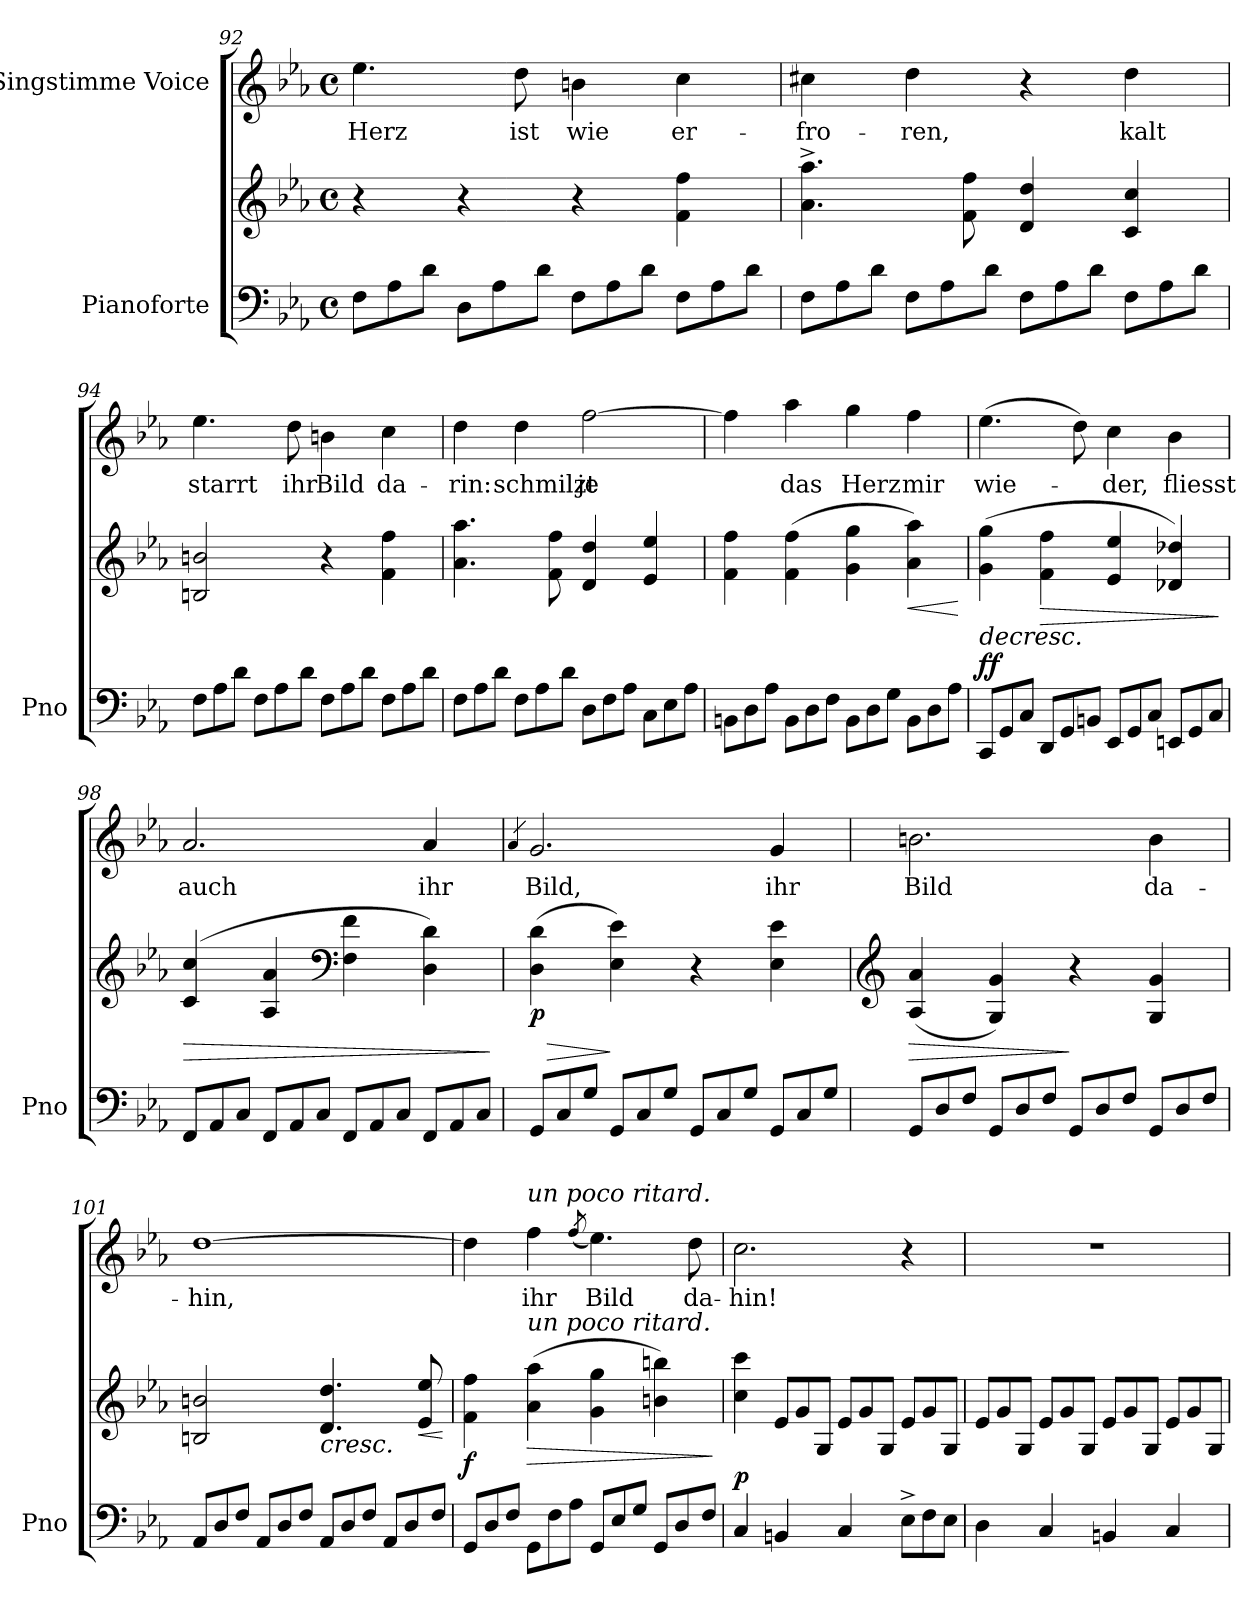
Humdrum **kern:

**kern	**kern	**dynam	**kern	**text
*part2	*part2	*part2	*part1	*part1
*staff3	*staff2	*staff2/3	*staff1	*staff1
*I"Pianoforte	*	*	*I"Singstimme Voice	*
*I'Pno	*	*	*	*
!!LO:PB:g=z
*clefF4	*clefG2	*	*clefG2	*
*k[b-e-a-]	*k[b-e-a-]	*	*k[b-e-a-]	*
*M4/4	*M4/4	*	*M4/4	*
*met(c)	*met(c)	*	*met(c)	*
*Xtuplet	*	*	*	*
=92	=92	=92	=92	=92
!	!	!	!	!LO:LY:b
12F\L	4r	.	4.ee-\	Herz
12A-\	.	.	.	.
12d\J	.	.	.	.
12D\L	4r	.	.	.
12A-\	.	.	.	.
!	!	!	!	!LO:LY:b
.	.	.	8dd\	ist
12d\J	.	.	.	.
!	!	!	!	!LO:LY:b
12F\L	4r	.	4bn\	wie
12A-\	.	.	.	.
12d\J	.	.	.	.
!	!	!	!	!LO:LY:b
12F\L	4f\ 4ff\	.	4cc\	er-
12A-\	.	.	.	.
12d\J	.	.	.	.
=93	=93	=93	=93	=93
!	!	!	!	!LO:LY:b
12F\L	4.a-\^ 4.aa-\^	.	4cc#X\	-fro-
12A-\	.	.	.	.
12d\J	.	.	.	.
!	!	!	!	!LO:LY:b
12F\L	.	.	4dd\	-ren,
12A-\	.	.	.	.
.	8f\ 8ff\	.	.	.
12d\J	.	.	.	.
12F\L	4d/ 4dd/	.	4r	.
12A-\	.	.	.	.
12d\J	.	.	.	.
!	!	!	!	!LO:LY:b
12F\L	4c/ 4cc/	.	4dd\	kalt
12A-\	.	.	.	.
12d\J	.	.	.	.
=94	=94	=94	=94	=94
!	!	!	!	!LO:LY:b
12F\L	2Bn/ 2bn/	.	4.ee-\	starrt
12A-\	.	.	.	.
12d\J	.	.	.	.
12F\L	.	.	.	.
12A-\	.	.	.	.
!	!	!	!	!LO:LY:b
.	.	.	8dd\	ihr
12d\J	.	.	.	.
!	!	!	!	!LO:LY:b
12F\L	4r	.	4bn\	Bild
12A-\	.	.	.	.
12d\J	.	.	.	.
!	!	!	!	!LO:LY:b
12F\L	4f\ 4ff\	.	4cc\	da-
12A-\	.	.	.	.
12d\J	.	.	.	.
!!LO:LB:g=z
=95	=95	=95	=95	=95
!	!	!	!	!LO:LY:b
12F\L	4.a-\ 4.aa-\	.	4dd\	-rin:
12A-\	.	.	.	.
12d\J	.	.	.	.
!	!	!	!	!LO:LY:b
12F\L	.	.	4dd\	schmilzt
12A-\	.	.	.	.
.	8f\ 8ff\	.	.	.
12d\J	.	.	.	.
!	!	!	!	!LO:LY:b
12D\L	4d/ 4dd/	.	[2ff\	je
12F\	.	.	.	.
12A-\J	.	.	.	.
12C\L	4e-/ 4ee-/	.	.	.
12E-\	.	.	.	.
12A-\J	.	.	.	.
=96	=96	=96	=96	=96
12BBn\L	4f\ 4ff\	.	4ff\]	.
12D\	.	.	.	.
12A-\J	.	.	.	.
!	!	!	!	!LO:LY:b
12BB\L	(4f\ 4ff\	.	4aa-\	das
12D\	.	.	.	.
12F\J	.	.	.	.
!	!	!	!	!LO:LY:b
12BB\L	4g\ 4gg\	.	4gg\	Herz
12D\	.	.	.	.
12G\J	.	.	.	.
!	!	!LO:HP:b	!	!LO:LY:b
12BB\L	4a-\ 4aa-\)	<	4ff\	mir
12D\	.	.	.	.
12A-\J	.	.	.	.
.	.	[	.	.
=97	=97	=97	=97	=97
!	!	!LO:HP:b	!	!LO:LY:b
!	!	!LO:DY:n=1:a=2	!	!
12CC/L	(4g\ 4gg\	> ff	(4.ee-\	wie-
12GG/	.	.	.	.
12C/J	.	.	.	.
!	!	!LO:HP:b	!	!
12DD/L	4f\ 4ff\	>	.	.
12GG/	.	.	.	.
.	.	.	8dd\)	.
12BBn/J	.	.	.	.
!	!	!	!	!LO:LY:b
12EE-/L	4e-/ 4ee-/	.	4cc\	-der,
12GG/	.	.	.	.
12C/J	.	.	.	.
!	!	!	!	!LO:LY:b
12EEn/L	4d-X/ 4dd-X/)	.	4b-\	fliesst
12GG/	.	.	.	.
12C/J	.	.	.	.
.	.	] ]	.	.
!!LO:LB:g=z
=98	=98	=98	=98	=98
!	!	!LO:HP:b	!	!LO:LY:b
12FF/L	(4c/ 4cc/	>	2.a-/	auch
12AA-/	.	.	.	.
12C/J	.	.	.	.
12FF/L	4A-/ 4a-/	.	.	.
12AA-/	.	.	.	.
12C/J	.	.	.	.
*	*clefF4	*	*	*
12FF/L	4F\ 4f\	.	.	.
12AA-/	.	.	.	.
12C/J	.	.	.	.
!	!	!	!	!LO:LY:b
12FF/L	4D\ 4d\)	.	4a-/	ihr
12AA-/	.	.	.	.
12C/J	.	.	.	.
.	.	]	.	.
=99	=99	=99	=99	=99
.	.	.	4qa-/	.
!	!	!LO:HP:b	!	!LO:LY:b
!	!	!LO:DY:n=1:b	!	!
12GG/L	(4D\ 4d\	> p	2.g/	Bild,
12C/	.	.	.	.
12G/J	.	.	.	.
12GG/L	4E-\ 4e-\)	]	.	.
12C/	.	.	.	.
12G/J	.	.	.	.
12GG/L	4r	.	.	.
12C/	.	.	.	.
12G/J	.	.	.	.
!	!	!	!	!LO:LY:b
12GG/L	4E-\ 4e-\	.	4g/	ihr
12C/	.	.	.	.
12G/J	.	.	.	.
=100	=100	=100	=100	=100
*	*clefG2	*	*	*
!	!	!LO:HP:b	!	!LO:LY:b
12GG/L	(4A-/ 4a-/	>	2.bn\	Bild
12D/	.	.	.	.
12F/J	.	.	.	.
12GG/L	4G/ 4g/)	.	.	.
12D/	.	.	.	.
12F/J	.	.	.	.
12GG/L	4r	]	.	.
12D/	.	.	.	.
12F/J	.	.	.	.
!	!	!	!	!LO:LY:b
12GG/L	4G/ 4g/	.	4b\	da-
12D/	.	.	.	.
12F/J	.	.	.	.
=101	=101	=101	=101	=101
!	!	!	!	!LO:LY:b
12AA-/L	2Bn/ 2bn/	.	[1dd	-hin,
12D/	.	.	.	.
12F/J	.	.	.	.
12AA-/L	.	.	.	.
12D/	.	.	.	.
12F/J	.	.	.	.
!	!	!LO:HP:b	!	!
12AA-/L	4.d/ 4.dd/	<	.	.
12D/	.	.	.	.
12F/J	.	.	.	.
12AA-/L	.	.	.	.
12D/	.	.	.	.
!	!	!LO:HP:b	!	!
.	8e-/ 8ee-/	<	.	.
12F/J	.	.	.	.
.	.	[ [	.	.
!!LO:LB:g=z
=102	=102	=102	=102	=102
!	!	!LO:DY:b	!	!
12GG/L	4f\ 4ff\	f	4dd\]	.
12D/	.	.	.	.
12F/J	.	.	.	.
!	!	!	!LO:TX:a:i:t=un poco ritard.	!
!	!LO:TX:a:i:t=un poco ritard.	!	!	!
!	!	!LO:HP:b	!	!LO:LY:b
12GG\L	(4a-\ 4aa-\	>	4ff\	ihr
12F\	.	.	.	.
12A-\J	.	.	.	.
.	.	.	(8qff/	.
!	!	!	!	!LO:LY:b
12GG/L	4g\ 4gg\	.	4.ee-\)	Bild
12E-/	.	.	.	.
12G/J	.	.	.	.
12GG/L	4bn\ 4bbn\)	.	.	.
12D/	.	.	.	.
!	!	!	!	!LO:LY:b
.	.	.	8dd\	da-
12F/J	.	.	.	.
.	.	]	.	.
=103	=103	=103	=103	=103
!	!	!LO:DY:a=2	!	!LO:LY:b
4C/	4cc\ 4ccc\	p	2.cc\	-hin!
*	*Xtuplet	*	*	*
4BBn/	12e-/L	.	.	.
.	12g/	.	.	.
.	12G/J	.	.	.
4C/	12e-/L	.	.	.
.	12g/	.	.	.
.	12G/J	.	.	.
12E-^\L	12e-/L	.	4r	.
12F\	12g/	.	.	.
12E-\J	12G/J	.	.	.
=104	=104	=104	=104	=104
4D\	12e-/L	.	1r	.
.	12g/	.	.	.
.	12G/J	.	.	.
4C/	12e-/L	.	.	.
.	12g/	.	.	.
.	12G/J	.	.	.
4BBn/	12e-/L	.	.	.
.	12g/	.	.	.
.	12G/J	.	.	.
4C/	12e-/L	.	.	.
.	12g/	.	.	.
.	12G/J	.	.	.
=	=	=	=	=
*-	*-	*-	*-	*-
